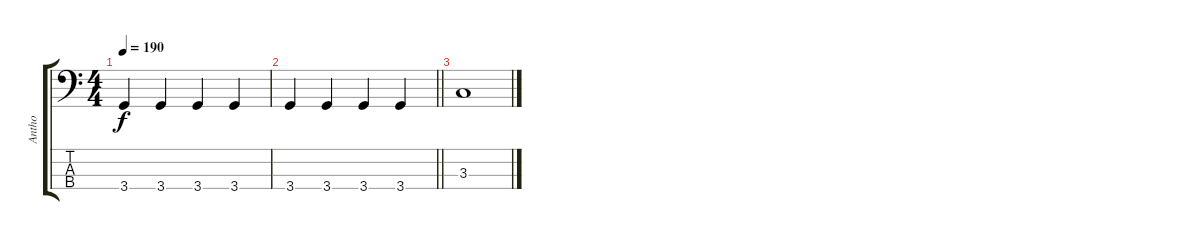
\track ("Antho" "Antho") {instrument electricbassfinger}
\staff {score tabs}
\tuning (G2 D2 A1 E1) {hide}
\ts (4 4)
\tempo 190
\clef f4
\ks c
3.4.4{dy f} 3.4.4 3.4.4 3.4.4 |
\barLineRight lightlight
3.4.4 3.4.4 3.4.4 3.4.4 |
3.3.1
